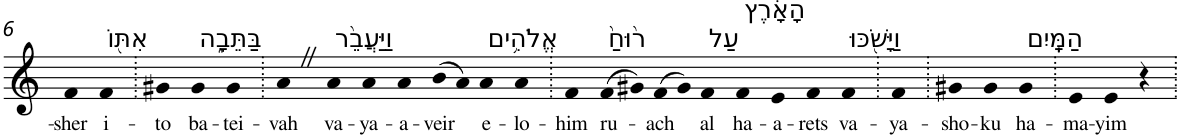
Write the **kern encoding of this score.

**kern	**text
*part1	*part1
*staff1	*staff1
*I"Piano	*
*I'Pno	*
!!LO:PB:g=z
*clefG2	*
*k[]	*
=6	=6
!	!LO:LY:b
4f	-sher
!LO:TX:a:t=אִתּ֖וֹ	!
!	!LO:LY:b
4f	i-
=7.	=7.
!	!LO:LY:b
4g#X	-to
!LO:TX:a:t=בַּתֵּבָ֑ה	!
!	!LO:LY:b
4g#	ba-
!	!LO:LY:b
4g#	-tei-
=8.	=8.
!	!LO:LY:b
4aZ	-vah
!LO:TX:a:t=וַיַּעֲבֵ֨ר	!
!	!LO:LY:b
4a	va-
!	!LO:LY:b
4a	-ya-
!	!LO:LY:b
4a	-a-
!	!LO:LY:b
(>8b	-veir
8a)	.
!LO:TX:a:t=אֱלֹהִ֥ים	!
!	!LO:LY:b
4a	e-
!	!LO:LY:b
4a	-lo-
=9.	=9.
!	!LO:LY:b
4f	-him
!LO:TX:a:t=ר֙וּחַ֙	!
!	!LO:LY:b
(>8f	ru-
8g#X)	.
!	!LO:LY:b
(>8f	-ach
8g#)	.
!LO:TX:a:t=עַל	!
!	!LO:LY:b
4f	al
!LO:TX:a:t=הָאָ֔רֶץ	!
!	!LO:LY:b
4f	ha-
!	!LO:LY:b
4e	-a-
!	!LO:LY:b
4f	-rets
!LO:TX:a:t=וַיָּשֹׁ֖כּוּ	!
!	!LO:LY:b
4f	va-
=10.	=10.
!	!LO:LY:b
4f	-ya-
=11.	=11.
!	!LO:LY:b
4g#X	-sho-
!	!LO:LY:b
4g#	-ku
!LO:TX:a:t=הַמָּֽיִם	!
!	!LO:LY:b
4g#	ha-
=12.	=12.
!	!LO:LY:b
4e	-ma-
!	!LO:LY:b
4e	-yim
4r	.
=.	=.
*-	*-
